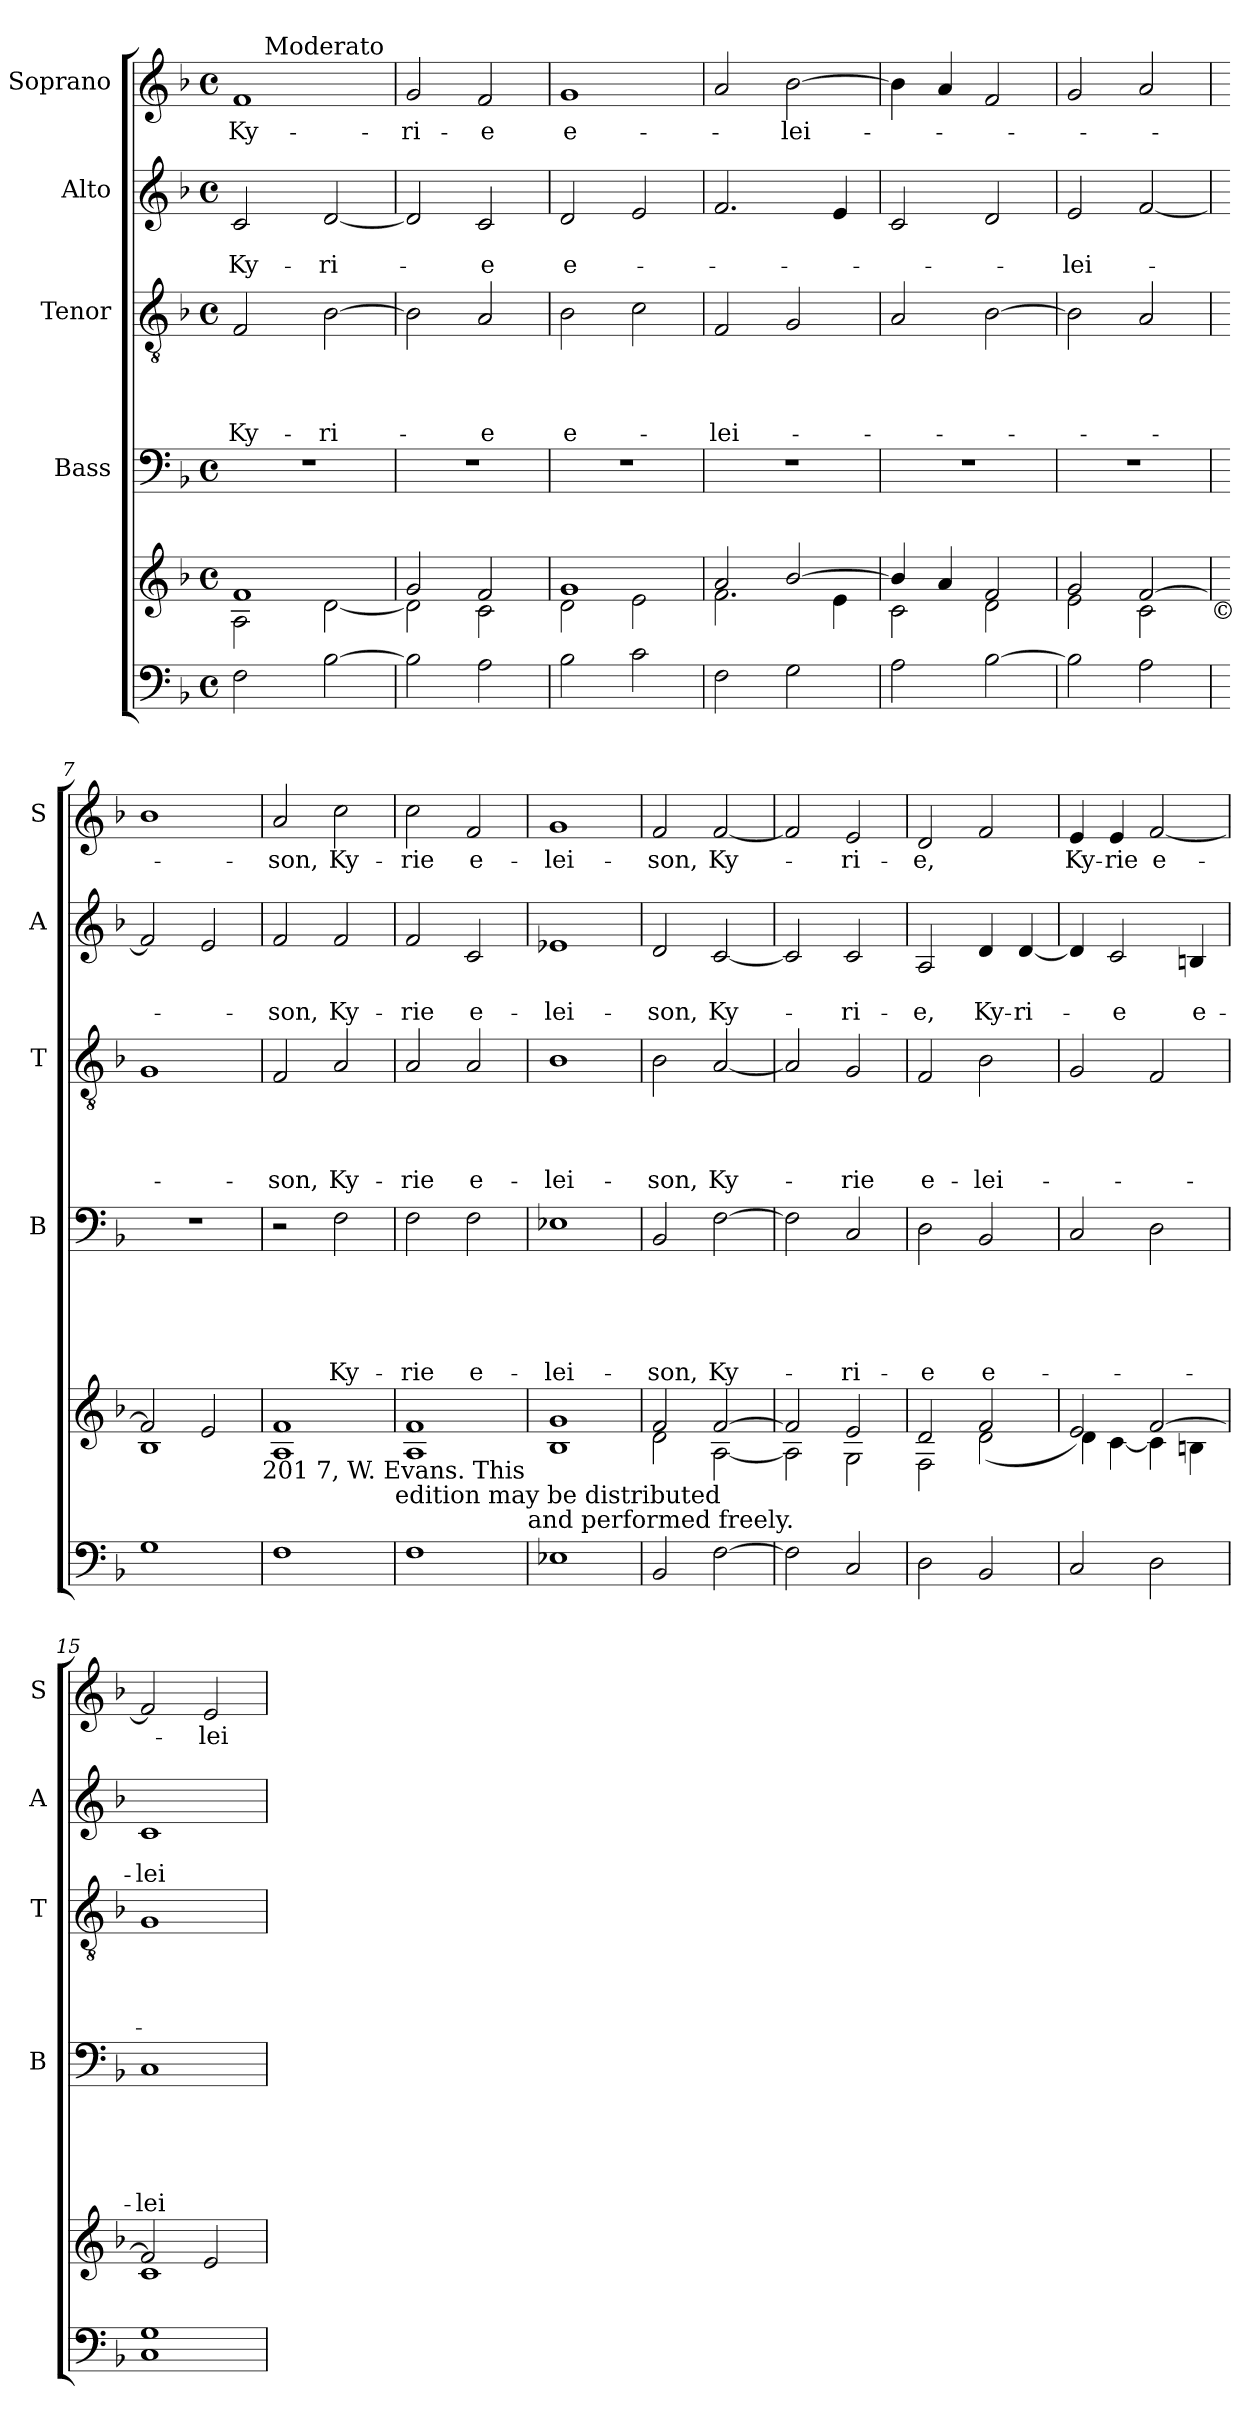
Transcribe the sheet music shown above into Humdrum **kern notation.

**kern	**kern	**kern	**text	**text	**text	**text	**text	**kern	**text	**text	**text	**text	**kern	**text	**text	**kern	**text
*part6	*part5	*part4	*part4	*part4	*part4	*part4	*part4	*part3	*part3	*part3	*part3	*part3	*part2	*part2	*part2	*part1	*part1
*staff6	*staff5	*staff4	*staff4	*staff4	*staff4	*staff4	*staff4	*staff3	*staff3	*staff3	*staff3	*staff3	*staff2	*staff2	*staff2	*staff1	*staff1
*	*	*I"Bass	*	*	*	*	*	*I"Tenor	*	*	*	*	*I"Alto	*	*	*I"Soprano	*
*	*	*I'B	*	*	*	*	*	*I'T	*	*	*	*	*I'A	*	*	*I'S	*
!!LO:PB:g=z
*clefF4	*clefG2	*clefF4	*	*	*	*	*	*clefGv2	*	*	*	*	*clefG2	*	*	*clefG2	*
*k[b-]	*k[b-]	*k[b-]	*	*	*	*	*	*k[b-]	*	*	*	*	*k[b-]	*	*	*k[b-]	*
*F:	*F:	*F:	*	*	*	*	*	*F:	*	*	*	*	*F:	*	*	*F:	*
*M4/4	*M4/4	*M4/4	*	*	*	*	*	*M4/4	*	*	*	*	*M4/4	*	*	*M4/4	*
*met(c)	*met(c)	*met(c)	*	*	*	*	*	*met(c)	*	*	*	*	*met(c)	*	*	*met(c)	*
=1	=1	=1	=1	=1	=1	=1	=1	=1	=1	=1	=1	=1	=1	=1	=1	=1	=1
*	*^	*	*	*	*	*	*	*	*	*	*	*	*	*	*	*	*
!	!	!	!	!	!	!	!	!	!	!	!	!	!LO:LY:b	!	!	!LO:LY:b	!	!LO:LY:b
*	*	*	*	*	*	*	*	*	*	*	*	*	*	*	*	*	*^	*
2F\	1f	2A\	1r	.	.	.	.	.	2F/	.	.	.	Ky-	2c/	.	Ky-	1f	8ryy	Ky-
*	*	*	*	*	*	*	*	*	*	*	*	*	*	*	*	*	*MM120	*	*
!	!	!	!	!	!	!	!	!	!	!	!	!	!	!	!	!	!	!LO:TX:a:t=Moderato	!
.	.	.	.	.	.	.	.	.	.	.	.	.	.	.	.	.	.	2..ryy	.
!	!	!	!	!	!	!	!	!	!	!	!	!	!LO:LY:b	!	!	!LO:LY:b	!	!	!
[>2B-\	.	[<2d\	.	.	.	.	.	.	[>2B-\	.	.	.	-ri-	[<2d/	.	-ri-	.	.	.
=2	=2	=2	=2	=2	=2	=2	=2	=2	=2	=2	=2	=2	=2	=2	=2	=2	=2	=2	=2
!	!	!	!	!	!	!	!	!	!	!	!	!	!	!	!	!	!	!	!LO:LY:b
*	*	*	*	*	*	*	*	*	*	*	*	*	*	*	*	*	*v	*v	*
2B-\]	2g/	2d\]	1r	.	.	.	.	.	2B-\]	.	.	.	.	2d/]	.	.	2g/	-ri-
!	!	!	!	!	!	!	!	!	!	!	!	!	!LO:LY:b	!	!	!LO:LY:b	!	!LO:LY:b
2A\	2f/	2c\	.	.	.	.	.	.	2A/	.	.	.	-e	2c/	.	-e	2f/	-e
=3	=3	=3	=3	=3	=3	=3	=3	=3	=3	=3	=3	=3	=3	=3	=3	=3	=3	=3
!	!	!	!	!	!	!	!	!	!	!	!	!	!LO:LY:b	!	!	!LO:LY:b	!	!LO:LY:b:rj
2B-\	1g	2d\	1r	.	.	.	.	.	2B-\	.	.	.	e-	2d/	.	e-	1g	e-
2c\	.	2e\	.	.	.	.	.	.	2c\	.	.	.	.	2e/	.	.	.	.
=4	=4	=4	=4	=4	=4	=4	=4	=4	=4	=4	=4	=4	=4	=4	=4	=4	=4	=4
!	!	!	!	!	!	!	!	!	!	!	!	!	!LO:LY:b	!	!	!	!	!
2F\	2a/	2.f\	1r	.	.	.	.	.	2F/	.	.	.	-lei-	2.f/	.	.	2a/	.
!	!	!	!	!	!	!	!	!	!	!	!	!	!	!	!	!	!	!LO:LY:b
2G\	[>2b-/	.	.	.	.	.	.	.	2G/	.	.	.	.	.	.	.	[>2b-\	-lei-
.	.	4e\	.	.	.	.	.	.	.	.	.	.	.	4e/	.	.	.	.
=5	=5	=5	=5	=5	=5	=5	=5	=5	=5	=5	=5	=5	=5	=5	=5	=5	=5	=5
2A\	4b-/]	2c\	1r	.	.	.	.	.	2A/	.	.	.	.	2c/	.	.	4b-\]	.
.	4a/	.	.	.	.	.	.	.	.	.	.	.	.	.	.	.	4a/	.
[<2B-\	2f/	2d\	.	.	.	.	.	.	[<2B-\	.	.	.	.	2d/	.	.	2f/	.
!!LO:LB:g=z
=6	=6	=6	=6	=6	=6	=6	=6	=6	=6	=6	=6	=6	=6	=6	=6	=6	=6	=6
!	!	!	!	!	!	!	!	!	!	!	!	!	!	!	!	!LO:LY:b	!	!
2B-\]	2g/	2e\	1r	.	.	.	.	.	2B-\]	.	.	.	.	2e/	.	-lei-	2g/	.
2A\	[>2f/	2c\	.	.	.	.	.	.	2A/	.	.	.	.	[<2f/	.	.	2a/	.
!	!	!LO:TX:b:t=©	!	!	!	!	!	!	!	!	!	!	!	!	!	!	!	!
=7	=7	=7	=7	=7	=7	=7	=7	=7	=7	=7	=7	=7	=7	=7	=7	=7	=7	=7
1G	2f/]	1B-	1r	.	.	.	.	.	1G	.	.	.	.	2f/]	.	.	1b-	.
.	2e/	.	.	.	.	.	.	.	.	.	.	.	.	2e/	.	.	.	.
*	*v	*v	*	*	*	*	*	*	*	*	*	*	*	*	*	*	*	*
!	!LO:TX:b:t=201 7, W. Evans. This	!	!	!	!	!	!	!	!	!	!	!	!	!	!	!	!
=8	=8	=8	=8	=8	=8	=8	=8	=8	=8	=8	=8	=8	=8	=8	=8	=8	=8
!	!	!	!	!	!	!	!	!	!	!	!	!LO:LY:b	!	!	!LO:LY:b	!	!LO:LY:b
1F	1A 1f	2r	.	.	.	.	.	2F/	.	.	.	-son,	2f/	.	-son,	2a/	-son,
!	!	!	!	!	!	!	!LO:LY:b	!	!	!	!	!LO:LY:b	!	!	!LO:LY:b	!	!LO:LY:b
.	.	2F\	.	.	.	.	Ky-	2A/	.	.	.	Ky-	2f/	.	Ky-	2cc\	Ky-
!	!LO:TX:b:t=edition may be distributed	!	!	!	!	!	!	!	!	!	!	!	!	!	!	!	!
=9	=9	=9	=9	=9	=9	=9	=9	=9	=9	=9	=9	=9	=9	=9	=9	=9	=9
!	!	!	!	!	!	!	!LO:LY:b	!	!	!	!	!LO:LY:b	!	!	!LO:LY:b	!	!LO:LY:b
1F	1A 1f	2F\	.	.	.	.	-rie	2A/	.	.	.	-rie	2f/	.	-rie	2cc\	-rie
!	!	!	!	!	!	!	!LO:LY:b	!	!	!	!	!LO:LY:b	!	!	!LO:LY:b	!	!LO:LY:b
.	.	2F\	.	.	.	.	e-	2A/	.	.	.	e-	2c/	.	e-	2f/	e-
!	!LO:TX:b:t=and performed freely.	!	!	!	!	!	!	!	!	!	!	!	!	!	!	!	!
=10	=10	=10	=10	=10	=10	=10	=10	=10	=10	=10	=10	=10	=10	=10	=10	=10	=10
!	!	!	!	!	!	!	!LO:LY:b	!	!	!	!	!LO:LY:b	!	!	!LO:LY:b	!	!LO:LY:b
1E-X	1B- 1g	1E-X	.	.	.	.	-lei-	1B-	.	.	.	-lei-	1e-X	.	-lei-	1g	-lei-
!!LO:PB:g=z
=11	=11	=11	=11	=11	=11	=11	=11	=11	=11	=11	=11	=11	=11	=11	=11	=11	=11
*	*^	*	*	*	*	*	*	*	*	*	*	*	*	*	*	*	*
!	!	!	!	!	!	!	!	!LO:LY:b	!	!	!	!	!LO:LY:b	!	!	!LO:LY:b	!	!LO:LY:b
2BB-/	2f/	2d\	2BB-/	.	.	.	.	-son,	2B-\	.	.	.	-son,	2d/	.	-son,	2f/	-son,
!	!	!	!	!	!	!	!	!LO:LY:b	!	!	!	!	!LO:LY:b	!	!	!LO:LY:b	!	!LO:LY:b
[>2F\	[>2f/	[<2A\	[>2F\	.	.	.	.	Ky-	[<2A/	.	.	.	Ky-	[<2c/	.	Ky-	[<2f/	Ky-
=12	=12	=12	=12	=12	=12	=12	=12	=12	=12	=12	=12	=12	=12	=12	=12	=12	=12	=12
2F\]	2f/]	2A\]	2F\]	.	.	.	.	.	2A/]	.	.	.	.	2c/]	.	.	2f/]	.
!	!	!	!	!	!	!	!	!LO:LY:b	!	!	!	!	!LO:LY:b	!	!	!LO:LY:b	!	!LO:LY:b
2C/	2e/	2G\	2C/	.	.	.	.	-ri-	2G/	.	.	.	-rie	2c/	.	-ri-	2e/	-ri-
=13	=13	=13	=13	=13	=13	=13	=13	=13	=13	=13	=13	=13	=13	=13	=13	=13	=13	=13
!	!	!	!	!	!	!	!	!LO:LY:b	!	!	!	!	!LO:LY:b	!	!	!LO:LY:b	!	!LO:LY:b
2D\	2d/	2F\	2D\	.	.	.	.	-e	2F/	.	.	.	e-	2A/	.	-e,	2d/	-e,
!	!	!	!	!	!	!	!	!LO:LY:b	!	!	!	!	!LO:LY:b	!	!	!LO:LY:b	!	!
2BB-/	2f/	(<2d\	2BB-/	.	.	.	.	e-	2B-\	.	.	.	-lei-	4d/	.	Ky-	2f/	.
!	!	!	!	!	!	!	!	!	!	!	!	!	!	!	!	!LO:LY:b	!	!
.	.	.	.	.	.	.	.	.	.	.	.	.	.	[<4d/	.	-ri-	.	.
=14	=14	=14	=14	=14	=14	=14	=14	=14	=14	=14	=14	=14	=14	=14	=14	=14	=14	=14
!	!	!	!	!	!	!	!	!	!	!	!	!	!	!	!	!	!	!LO:LY:b
2C/	2e/)	4d\	2C/	.	.	.	.	.	2G/	.	.	.	.	4d/]	.	.	4e/	Ky-
!	!	!	!	!	!	!	!	!	!	!	!	!	!	!	!	!LO:LY:b	!	!LO:LY:b
.	.	[<4c\	.	.	.	.	.	.	.	.	.	.	.	2c/	.	-e	4e/	-rie
!	!	!	!	!	!	!	!	!	!	!	!	!	!	!	!	!	!	!LO:LY:b
2D\	[>2f/	4c\]	2D\	.	.	.	.	.	2F/	.	.	.	.	.	.	.	[<2f/	e-
!	!	!	!	!	!	!	!	!	!	!	!	!	!	!	!	!LO:LY:b	!	!
.	.	4Bn\	.	.	.	.	.	.	.	.	.	.	.	4Bn/	.	e-	.	.
=15	=15	=15	=15	=15	=15	=15	=15	=15	=15	=15	=15	=15	=15	=15	=15	=15	=15	=15
!	!	!	!	!	!	!	!	!LO:LY:b	!	!	!	!	!	!	!	!LO:LY:b	!	!
1C 1G	2f/]	1c	1C	.	.	.	.	-lei-	1G	.	.	.	.	1c	.	-lei-	2f/]	.
!	!	!	!	!	!	!	!	!	!	!	!	!	!	!	!	!	!	!LO:LY:b
.	2e/	.	.	.	.	.	.	.	.	.	.	.	.	.	.	.	2e/	-lei-
*	*v	*v	*	*	*	*	*	*	*	*	*	*	*	*	*	*	*	*
=	=	=	=	=	=	=	=	=	=	=	=	=	=	=	=	=	=
*-	*-	*-	*-	*-	*-	*-	*-	*-	*-	*-	*-	*-	*-	*-	*-	*-	*-
